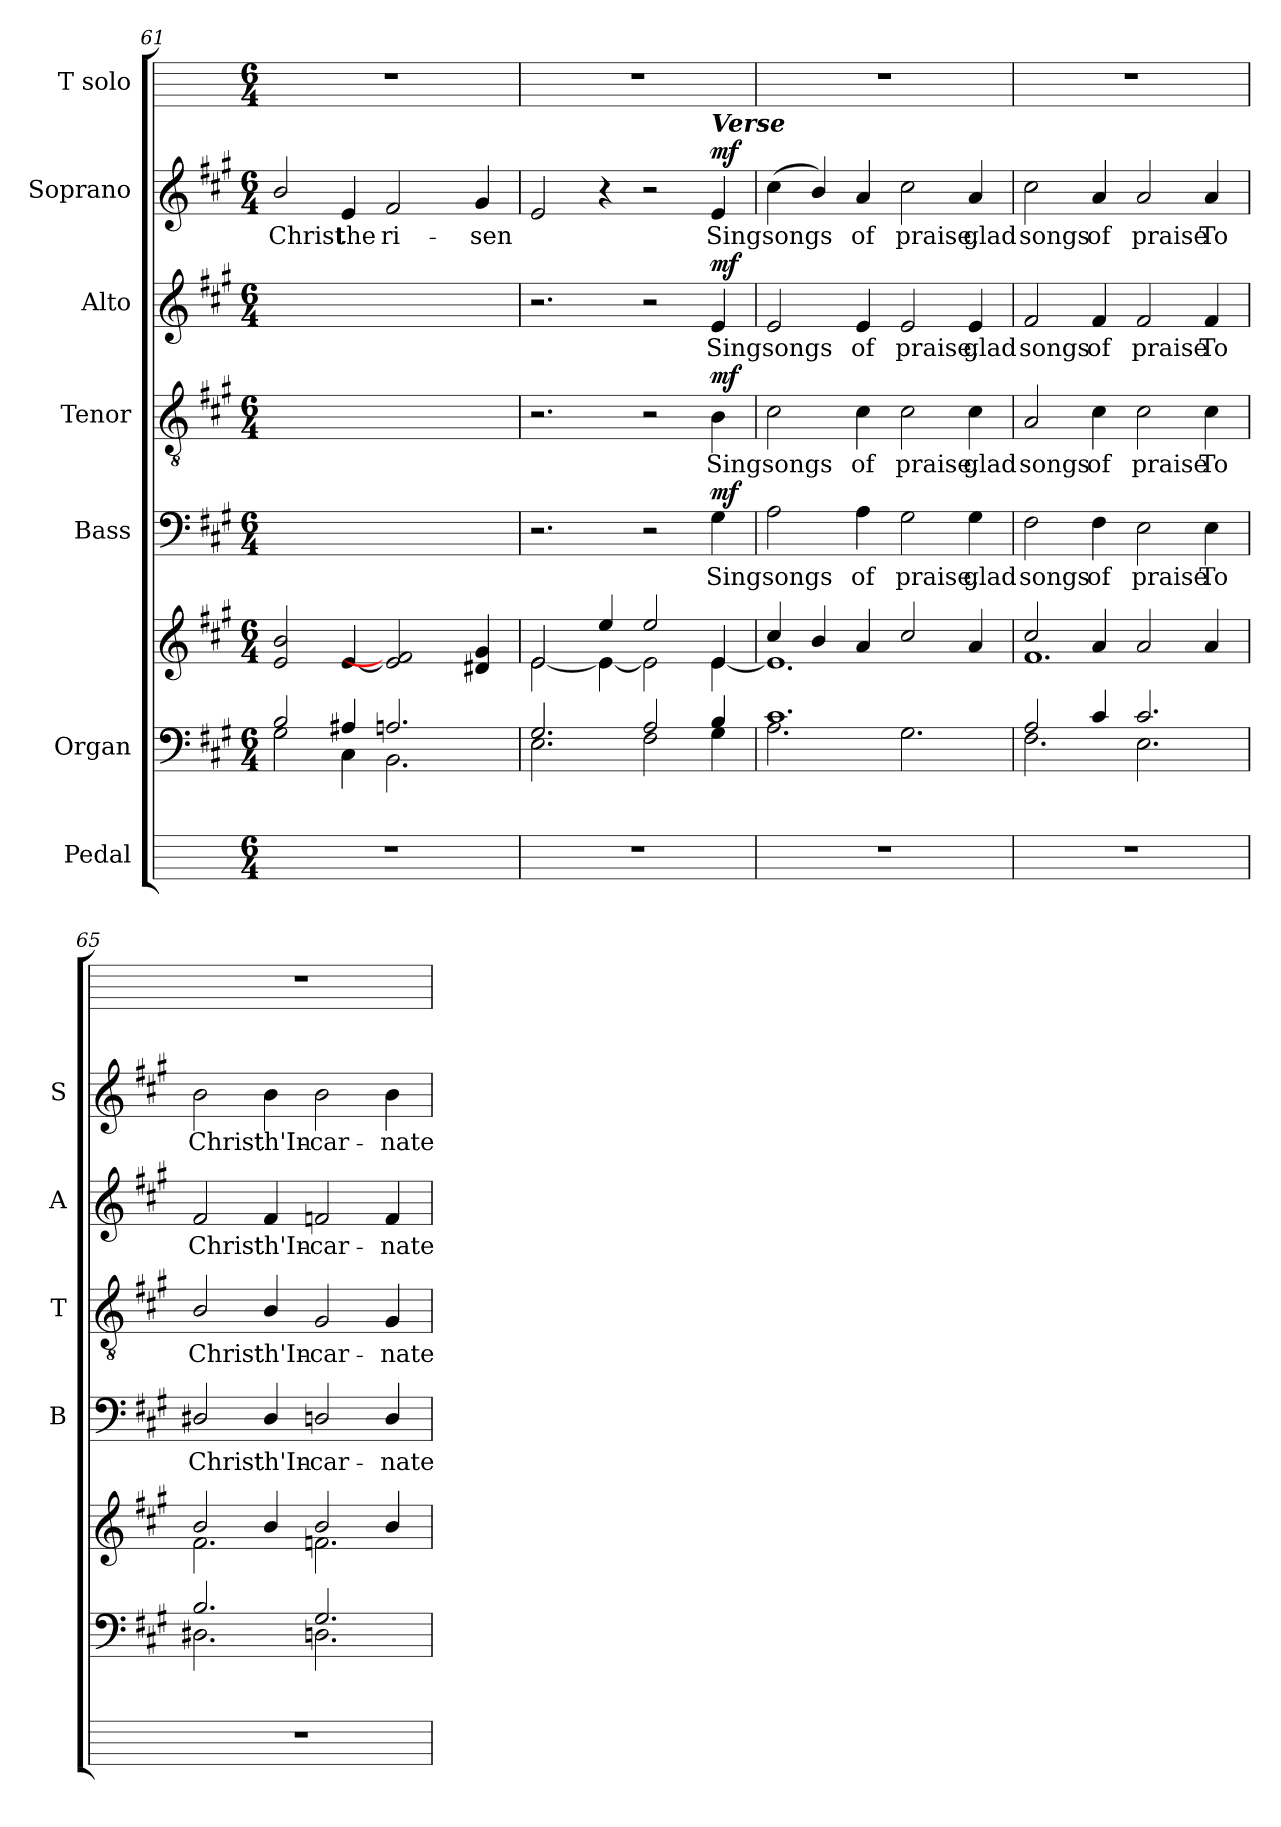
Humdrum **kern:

**kern	**kern	**kern	**dynam	**kern	**text	**dynam	**kern	**text	**dynam	**kern	**text	**dynam	**kern	**text	**dynam	**kern
*part7	*part6	*part6	*part6	*part5	*part5	*part5	*part4	*part4	*part4	*part3	*part3	*part3	*part2	*part2	*part2	*part1
*staff8	*staff7	*staff6	*staff6/7	*staff5	*staff5	*staff5	*staff4	*staff4	*staff4	*staff3	*staff3	*staff3	*staff2	*staff2	*staff2	*staff1
*I"Pedal	*I"Organ	*	*	*I"Bass	*	*	*I"Tenor	*	*	*I"Alto	*	*	*I"Soprano	*	*	*I"T solo
*	*	*	*	*I'B	*	*	*I'T	*	*	*I'A	*	*	*I'S	*	*	*
!!LO:LB:g=z
*	*clefF4	*clefG2	*	*clefF4	*	*	*clefGv2	*	*	*clefG2	*	*	*clefG2	*	*	*
*	*k[f#c#g#]	*k[f#c#g#]	*	*k[f#c#g#]	*	*	*k[f#c#g#]	*	*	*k[f#c#g#]	*	*	*k[f#c#g#]	*	*	*
*	*A:	*A:	*	*A:	*	*	*A:	*	*	*A:	*	*	*A:	*	*	*
*M6/4	*M6/4	*M6/4	*	*M6/4	*	*	*M6/4	*	*	*M6/4	*	*	*M6/4	*	*	*M6/4
=61	=61	=61	=61	=61	=61	=61	=61	=61	=61	=61	=61	=61	=61	=61	=61	=61
*	*^	*^	*	*	*	*	*	*	*	*	*	*	*	*	*	*
!	!	!	!	!	!	!	!	!	!	!	!	!	!	!	!	!LO:LY:b	!	!
1.r	2B/	2G#\	2e/ 2b/	1ryy	.	1ryy	.	.	1ryy	.	.	1ryy	.	.	2b/	Christ	.	1.r
!	!	!	!	!	!	!	!	!	!	!	!	!	!	!	!	!LO:LY:b	!	!
.	4A#X/	4C#\	[4e/	.	.	.	.	.	.	.	.	.	.	.	4e	the	.	.
!	!	!	!	!	!	!	!	!	!	!	!	!	!	!	!	!LO:LY:b	!	!
.	2.An/	2.BB\	2e/] 2f#/]	.	.	.	.	.	.	.	.	.	.	.	2f#	ri-	.	.
.	.	.	.	4ryy	.	4ryy	.	.	4ryy	.	.	4ryy	.	.	.	.	.	.
!	!	!	!	!	!	!	!	!	!	!	!	!	!	!	!	!LO:LY:b	!	!
.	.	.	4d#X/ 4g#/	4ryy	.	4ryy	.	.	4ryy	.	.	4ryy	.	.	4g#	-sen	.	.
=62	=62	=62	=62	=62	=62	=62	=62	=62	=62	=62	=62	=62	=62	=62	=62	=62	=62	=62
1.r	2.G#/	2.E\	2e/	[2e\	.	2.r	.	.	2.r	.	.	2.r	.	.	2e	.	.	1.r
.	.	.	4ee/	4e\_	.	.	.	.	.	.	.	.	.	.	4r	.	.	.
.	2A/	2F#\	2ee/	2e\]	.	2r	.	.	2r	.	.	2r	.	.	2r	.	.	.
!	!	!	!	!	!	!	!	!	!	!	!	!	!	!	!LO:TX:a:Bi:t=Verse	!	!	!
!	!	!	!	!	!LO:DY:b=2	!	!LO:LY:b	!	!	!LO:LY:b	!	!	!LO:LY:b	!	!	!LO:LY:b	!	!
!	!	!	!	!	!LO:DY:n=1:b=2	!	!	!	!	!	!	!	!	!	!	!	!	!
!	!	!	!	!	!LO:DY:n=2:b	!	!	!	!	!	!	!	!	!	!	!	!	!
!	!	!	!	!	!LO:DY:n=3:b	!	!	!LO:DY:b	!	!	!LO:DY:b	!	!	!LO:DY:b	!	!	!LO:DY:b	!
.	4B/	4G#\	4e/	[4e\	mf mf mf mf	4G#	Sing	mf	4B	Sing	mf	4e	Sing	mf	4e	Sing	mf	.
=63	=63	=63	=63	=63	=63	=63	=63	=63	=63	=63	=63	=63	=63	=63	=63	=63	=63	=63
!	!	!	!	!	!	!	!LO:LY:b	!	!	!LO:LY:b	!	!	!LO:LY:b	!	!	!LO:LY:b	!	!
1.r	1.c#/	2.A\	4cc#/	1.e\]	.	2A	songs	.	2c#	songs	.	2e	songs	.	(>4cc#	songs	.	1.r
.	.	.	4b/	.	.	.	.	.	.	.	.	.	.	.	4b/)	.	.	.
!	!	!	!	!	!	!	!LO:LY:b	!	!	!LO:LY:b	!	!	!LO:LY:b	!	!	!LO:LY:b	!	!
.	.	.	4a/	.	.	4A	of	.	4c#	of	.	4e	of	.	4a	of	.	.
!	!	!	!	!	!	!	!LO:LY:b	!	!	!LO:LY:b	!	!	!LO:LY:b	!	!	!LO:LY:b	!	!
.	.	2.G#\	2cc#/	.	.	2G#	praise,	.	2c#	praise,	.	2e	praise,	.	2cc#	praise,	.	.
!	!	!	!	!	!	!	!LO:LY:b	!	!	!LO:LY:b	!	!	!LO:LY:b	!	!	!LO:LY:b	!	!
.	.	.	4a/	.	.	4G#	glad	.	4c#	glad	.	4e	glad	.	4a	glad	.	.
=64	=64	=64	=64	=64	=64	=64	=64	=64	=64	=64	=64	=64	=64	=64	=64	=64	=64	=64
!	!	!	!	!	!	!	!LO:LY:b	!	!	!LO:LY:b	!	!	!LO:LY:b	!	!	!LO:LY:b	!	!
1.r	2A/	2.F#\	2cc#/	1.f#\	.	2F#	songs	.	2A	songs	.	2f#	songs	.	2cc#	songs	.	1.r
!	!	!	!	!	!	!	!LO:LY:b	!	!	!LO:LY:b	!	!	!LO:LY:b	!	!	!LO:LY:b	!	!
.	4c#/	.	4a/	.	.	4F#	of	.	4c#	of	.	4f#	of	.	4a	of	.	.
!	!	!	!	!	!	!	!LO:LY:b	!	!	!LO:LY:b	!	!	!LO:LY:b	!	!	!LO:LY:b	!	!
.	2.c#/	2.E\	2a/	.	.	2E	praise	.	2c#	praise	.	2f#	praise	.	2a	praise	.	.
!	!	!	!	!	!	!	!LO:LY:b	!	!	!LO:LY:b	!	!	!LO:LY:b	!	!	!LO:LY:b	!	!
.	.	.	4a/	.	.	4E	To	.	4c#	To	.	4f#	To	.	4a	To	.	.
=65	=65	=65	=65	=65	=65	=65	=65	=65	=65	=65	=65	=65	=65	=65	=65	=65	=65	=65
!	!	!	!	!	!	!	!LO:LY:b	!	!	!LO:LY:b	!	!	!LO:LY:b	!	!	!LO:LY:b	!	!
1.r	2.B/	2.D#X\	2b/	2.f#\	.	2D#X/	Christ	.	2B/	Christ	.	2f#	Christ	.	2b	Christ	.	1.r
!	!	!	!	!	!	!	!LO:LY:b	!	!	!LO:LY:b	!	!	!LO:LY:b	!	!	!LO:LY:b	!	!
.	.	.	4b/	.	.	4D#/	th'In-	.	4B/	th'In-	.	4f#	th'In-	.	4b	th'In-	.	.
!	!	!	!	!	!	!	!LO:LY:b	!	!	!LO:LY:b	!	!	!LO:LY:b	!	!	!LO:LY:b	!	!
.	2.G#/	2.Dn\	2b/	2.fn\	.	2Dn/	-car-	.	2G#	-car-	.	2fn	-car-	.	2b	-car-	.	.
!	!	!	!	!	!	!	!LO:LY:b	!	!	!LO:LY:b	!	!	!LO:LY:b	!	!	!LO:LY:b	!	!
.	.	.	4b/	.	.	4D/	-nate	.	4G#	-nate	.	4f	-nate	.	4b	-nate	.	.
*	*v	*v	*	*	*	*	*	*	*	*	*	*	*	*	*	*	*	*
*	*	*v	*v	*	*	*	*	*	*	*	*	*	*	*	*	*	*
=	=	=	=	=	=	=	=	=	=	=	=	=	=	=	=	=
*-	*-	*-	*-	*-	*-	*-	*-	*-	*-	*-	*-	*-	*-	*-	*-	*-
